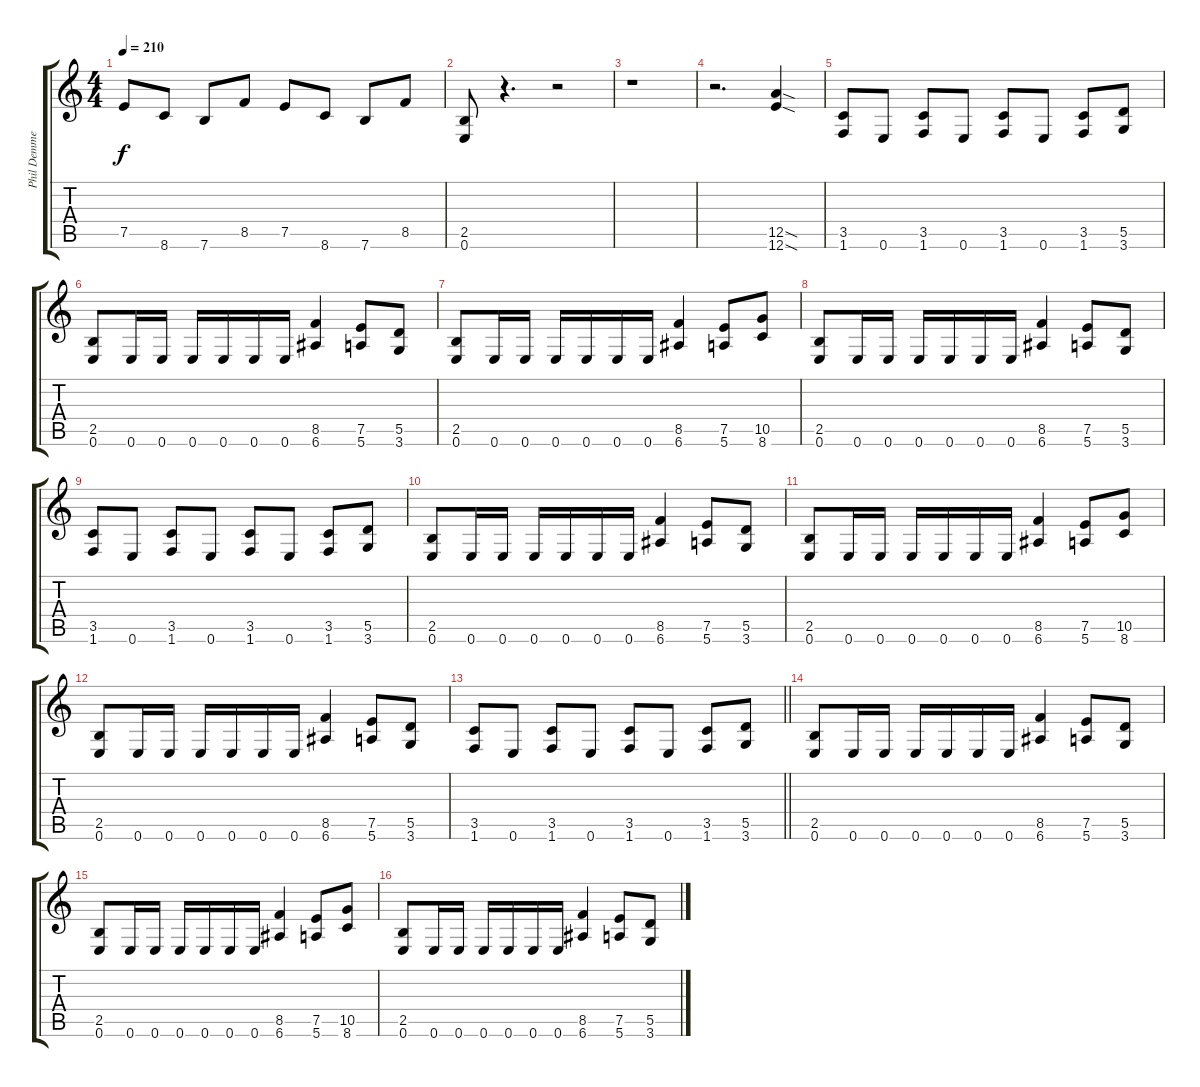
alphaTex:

\track ("Phil Demmel" "Phil Demme") {instrument distortionguitar}
\staff {score tabs}
\tuning (E4 B3 G3 D3 A2 E2) {hide}
\ts (4 4)
\tempo 210
\clef g2
\ks c
7.5.8{dy f} 8.6.8 7.6.8 8.5.8 7.5.8 8.6.8 7.6.8 8.5.8 |
(2.5 0.6).8 r.4{d} r.2 |
r.1 |
r.2{d} (12.5{sod} 12.6{sod}).4 |
(3.5 1.6).8 0.6.8 (3.5 1.6).8 0.6.8 (3.5 1.6).8 0.6.8 (3.5 1.6).8 (5.5 3.6).8 |
(2.5 0.6).8 0.6.16 0.6.16 0.6.16 0.6.16 0.6.16 0.6.16 (8.5 6.6).4 (7.5 5.6).8 (5.5 3.6).8 |
(2.5 0.6).8 0.6.16 0.6.16 0.6.16 0.6.16 0.6.16 0.6.16 (8.5 6.6).4 (7.5 5.6).8 (10.5 8.6).8 |
(2.5 0.6).8 0.6.16 0.6.16 0.6.16 0.6.16 0.6.16 0.6.16 (8.5 6.6).4 (7.5 5.6).8 (5.5 3.6).8 |
(3.5 1.6).8 0.6.8 (3.5 1.6).8 0.6.8 (3.5 1.6).8 0.6.8 (3.5 1.6).8 (5.5 3.6).8 |
(2.5 0.6).8 0.6.16 0.6.16 0.6.16 0.6.16 0.6.16 0.6.16 (8.5 6.6).4 (7.5 5.6).8 (5.5 3.6).8 |
(2.5 0.6).8 0.6.16 0.6.16 0.6.16 0.6.16 0.6.16 0.6.16 (8.5 6.6).4 (7.5 5.6).8 (10.5 8.6).8 |
(2.5 0.6).8 0.6.16 0.6.16 0.6.16 0.6.16 0.6.16 0.6.16 (8.5 6.6).4 (7.5 5.6).8 (5.5 3.6).8 |
\barLineRight lightlight
(3.5 1.6).8 0.6.8 (3.5 1.6).8 0.6.8 (3.5 1.6).8 0.6.8 (3.5 1.6).8 (5.5 3.6).8 |
(2.5 0.6).8 0.6.16 0.6.16 0.6.16 0.6.16 0.6.16 0.6.16 (8.5 6.6).4 (7.5 5.6).8 (5.5 3.6).8 |
(2.5 0.6).8 0.6.16 0.6.16 0.6.16 0.6.16 0.6.16 0.6.16 (8.5 6.6).4 (7.5 5.6).8 (10.5 8.6).8 |
(2.5 0.6).8 0.6.16 0.6.16 0.6.16 0.6.16 0.6.16 0.6.16 (8.5 6.6).4 (7.5 5.6).8 (5.5 3.6).8
